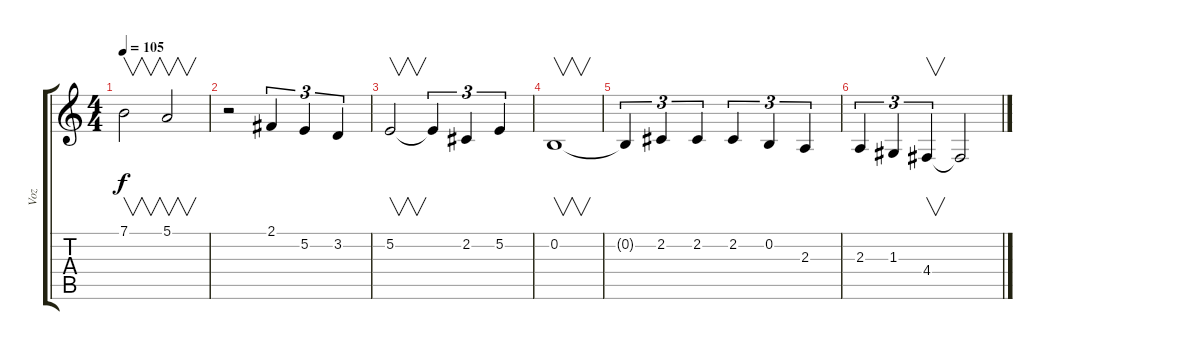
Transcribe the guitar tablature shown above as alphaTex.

\track ("Voz" "Voz") {instrument lead2sawtooth}
\staff {score tabs}
\tuning (E4 B3 G3 D3 A2 E2) {hide}
\ts (4 4)
\tempo 105
\clef g2
\ks c
7.1.2{v dy f} 5.1.2{v} |
r.2 2.1.4{tu (3 2)} 5.2.4{tu (3 2)} 3.2.4{tu (3 2)} |
5.2.2{v} 5.2{t}.4{tu (3 2)} 2.2.4{tu (3 2)} 5.2.4{tu (3 2)} |
0.2.1{v} |
0.2{t}.4{tu (3 2)} 2.2.4{tu (3 2)} 2.2.4{tu (3 2)} 2.2.4{tu (3 2)} 0.2.4{tu (3 2)} 2.3.4{tu (3 2)} |
2.3.4{tu (3 2)} 1.3.4{tu (3 2)} 4.4.4{v tu (3 2)} 4.4{t}.2
